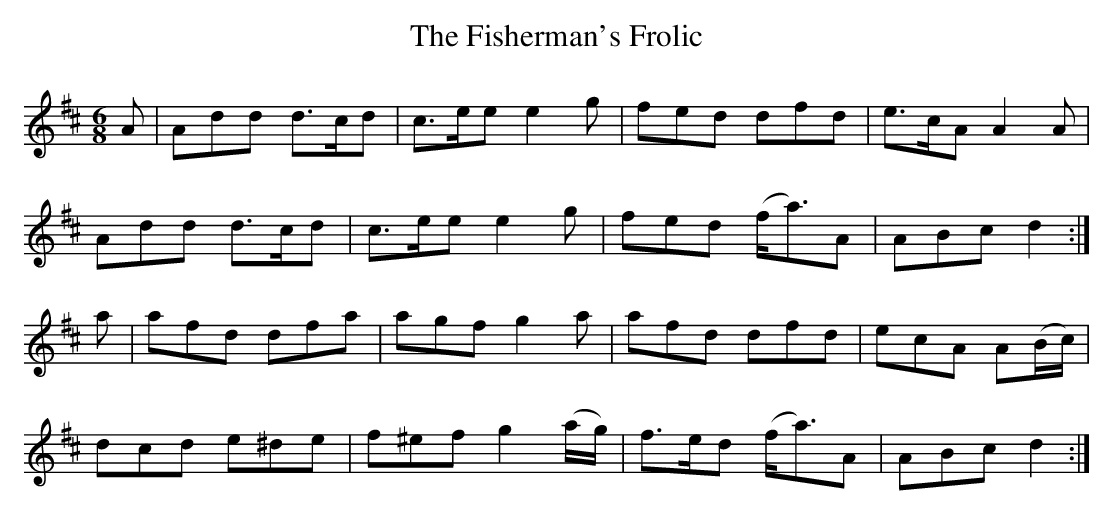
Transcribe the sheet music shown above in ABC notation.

X:1
T: The Fisherman's Frolic
M: 6/8
L: 1/8
K: D
A|Add d>cd|c>ee e2g|fed dfd|e>cA A2A|
Add d>cd|c>ee e2g|fed (f<a)A|ABc d2:|
a|afd dfa|agf g2a|afd dfd|ecA A(B/c/)|
dcd e^de|f^ef g2(a/g/)|f>ed (f<a)A|ABc d2:|
